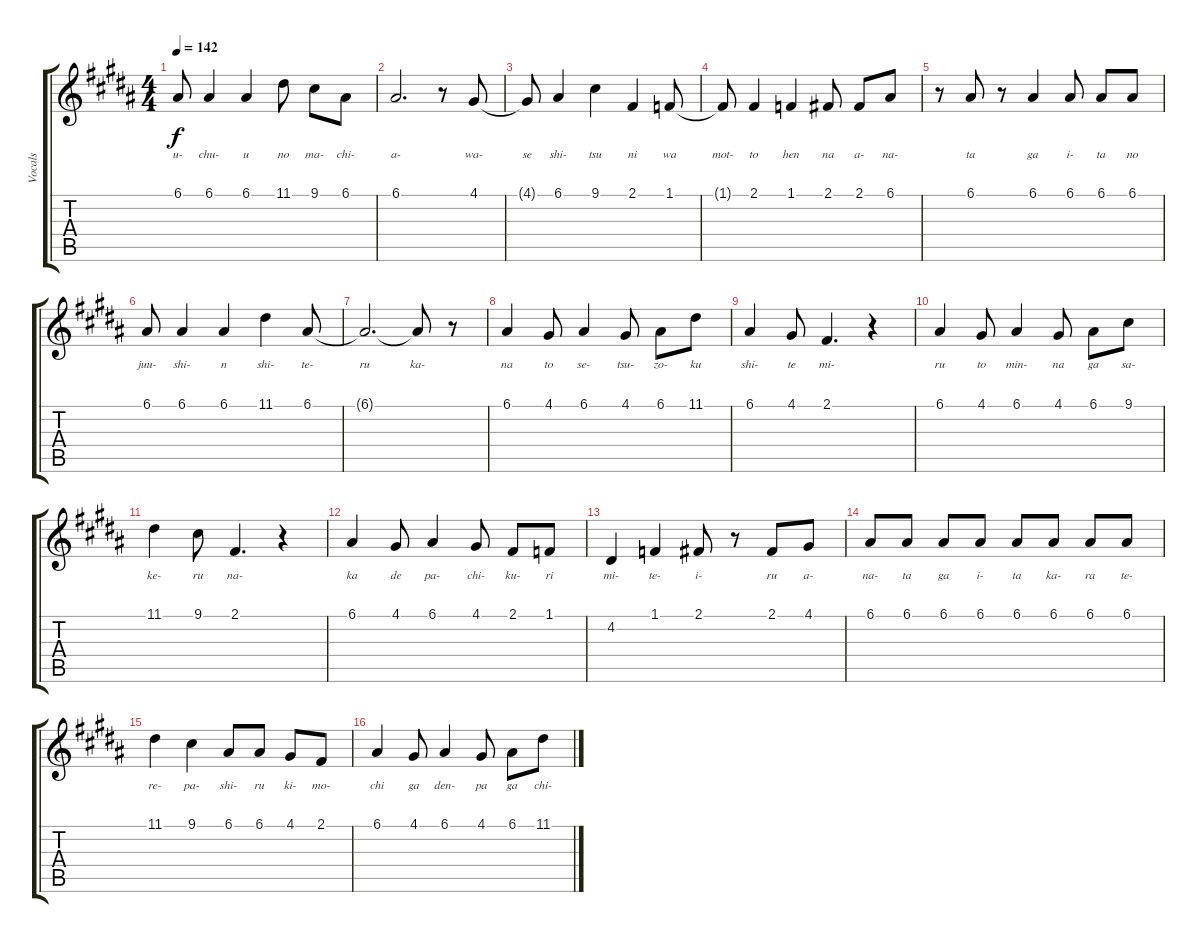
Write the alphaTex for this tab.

\track ("Vocals" "Vocals") {instrument lead1square}
\staff {score tabs}
\tuning (E4 B3 G3 D3 A2 E2) {hide}
\ts (4 4)
\tempo 142
\clef g2
\ks b
6.1{t}.8{lyrics (0 "u-") lyrics (1 "") lyrics (2 "") lyrics (3 "") lyrics (4 "") dy f} 6.1.4{lyrics (0 "chu-") lyrics (1 "") lyrics (2 "") lyrics (3 "") lyrics (4 "")} 6.1.4{lyrics (0 "u") lyrics (1 "") lyrics (2 "") lyrics (3 "") lyrics (4 "")} 11.1.8{lyrics (0 "no") lyrics (1 "") lyrics (2 "") lyrics (3 "") lyrics (4 "")} 9.1.8{lyrics (0 "ma-") lyrics (1 "") lyrics (2 "") lyrics (3 "") lyrics (4 "")} 6.1.8{lyrics (0 "chi-") lyrics (1 "") lyrics (2 "") lyrics (3 "") lyrics (4 "")} |
6.1.2{d lyrics (0 "a-") lyrics (1 "") lyrics (2 "") lyrics (3 "") lyrics (4 "")} r.8 4.1.8{lyrics (0 "wa-") lyrics (1 "") lyrics (2 "") lyrics (3 "") lyrics (4 "")} |
4.1{t}.8{lyrics (0 "se") lyrics (1 "") lyrics (2 "") lyrics (3 "") lyrics (4 "")} 6.1.4{lyrics (0 "shi-") lyrics (1 "") lyrics (2 "") lyrics (3 "") lyrics (4 "")} 9.1.4{lyrics (0 "tsu") lyrics (1 "") lyrics (2 "") lyrics (3 "") lyrics (4 "")} 2.1.4{lyrics (0 "ni") lyrics (1 "") lyrics (2 "") lyrics (3 "") lyrics (4 "")} 1.1.8{lyrics (0 "wa") lyrics (1 "") lyrics (2 "") lyrics (3 "") lyrics (4 "")} |
1.1{t}.8{lyrics (0 "mot-") lyrics (1 "") lyrics (2 "") lyrics (3 "") lyrics (4 "")} 2.1.4{lyrics (0 "to") lyrics (1 "") lyrics (2 "") lyrics (3 "") lyrics (4 "")} 1.1.4{lyrics (0 "hen") lyrics (1 "") lyrics (2 "") lyrics (3 "") lyrics (4 "")} 2.1.8{lyrics (0 "na") lyrics (1 "") lyrics (2 "") lyrics (3 "") lyrics (4 "")} 2.1.8{lyrics (0 "a-") lyrics (1 "") lyrics (2 "") lyrics (3 "") lyrics (4 "")} 6.1.8{lyrics (0 "na-") lyrics (1 "") lyrics (2 "") lyrics (3 "") lyrics (4 "")} |
r.8 6.1.8{lyrics (0 "ta") lyrics (1 "") lyrics (2 "") lyrics (3 "") lyrics (4 "")} r.8 6.1.4{lyrics (0 "ga") lyrics (1 "") lyrics (2 "") lyrics (3 "") lyrics (4 "")} 6.1.8{lyrics (0 "i-") lyrics (1 "") lyrics (2 "") lyrics (3 "") lyrics (4 "")} 6.1.8{lyrics (0 "ta") lyrics (1 "") lyrics (2 "") lyrics (3 "") lyrics (4 "")} 6.1.8{lyrics (0 "no") lyrics (1 "") lyrics (2 "") lyrics (3 "") lyrics (4 "")} |
6.1.8{lyrics (0 "juu-") lyrics (1 "") lyrics (2 "") lyrics (3 "") lyrics (4 "")} 6.1.4{lyrics (0 "shi-") lyrics (1 "") lyrics (2 "") lyrics (3 "") lyrics (4 "")} 6.1.4{lyrics (0 "n") lyrics (1 "") lyrics (2 "") lyrics (3 "") lyrics (4 "")} 11.1.4{lyrics (0 "shi-") lyrics (1 "") lyrics (2 "") lyrics (3 "") lyrics (4 "")} 6.1.8{lyrics (0 "te-") lyrics (1 "") lyrics (2 "") lyrics (3 "") lyrics (4 "")} |
6.1{t}.2{d lyrics (0 "ru") lyrics (1 "") lyrics (2 "") lyrics (3 "") lyrics (4 "")} 6.1{t}.8{lyrics (0 "ka-") lyrics (1 "") lyrics (2 "") lyrics (3 "") lyrics (4 "")} r.8 |
6.1.4{lyrics (0 "na") lyrics (1 "") lyrics (2 "") lyrics (3 "") lyrics (4 "")} 4.1.8{lyrics (0 "to") lyrics (1 "") lyrics (2 "") lyrics (3 "") lyrics (4 "")} 6.1.4{lyrics (0 "se-") lyrics (1 "") lyrics (2 "") lyrics (3 "") lyrics (4 "")} 4.1.8{lyrics (0 "tsu-") lyrics (1 "") lyrics (2 "") lyrics (3 "") lyrics (4 "")} 6.1.8{lyrics (0 "zo-") lyrics (1 "") lyrics (2 "") lyrics (3 "") lyrics (4 "")} 11.1.8{lyrics (0 "ku") lyrics (1 "") lyrics (2 "") lyrics (3 "") lyrics (4 "")} |
6.1.4{lyrics (0 "shi-") lyrics (1 "") lyrics (2 "") lyrics (3 "") lyrics (4 "")} 4.1.8{lyrics (0 "te") lyrics (1 "") lyrics (2 "") lyrics (3 "") lyrics (4 "")} 2.1.4{d lyrics (0 "mi-") lyrics (1 "") lyrics (2 "") lyrics (3 "") lyrics (4 "")} r.4 |
6.1.4{lyrics (0 "ru") lyrics (1 "") lyrics (2 "") lyrics (3 "") lyrics (4 "")} 4.1.8{lyrics (0 "to") lyrics (1 "") lyrics (2 "") lyrics (3 "") lyrics (4 "")} 6.1.4{lyrics (0 "min-") lyrics (1 "") lyrics (2 "") lyrics (3 "") lyrics (4 "")} 4.1.8{lyrics (0 "na") lyrics (1 "") lyrics (2 "") lyrics (3 "") lyrics (4 "")} 6.1.8{lyrics (0 "ga") lyrics (1 "") lyrics (2 "") lyrics (3 "") lyrics (4 "")} 9.1.8{lyrics (0 "sa-") lyrics (1 "") lyrics (2 "") lyrics (3 "") lyrics (4 "")} |
11.1.4{lyrics (0 "ke-") lyrics (1 "") lyrics (2 "") lyrics (3 "") lyrics (4 "")} 9.1.8{lyrics (0 "ru") lyrics (1 "") lyrics (2 "") lyrics (3 "") lyrics (4 "")} 2.1.4{d lyrics (0 "na-") lyrics (1 "") lyrics (2 "") lyrics (3 "") lyrics (4 "")} r.4 |
6.1.4{lyrics (0 "ka") lyrics (1 "") lyrics (2 "") lyrics (3 "") lyrics (4 "")} 4.1.8{lyrics (0 "de") lyrics (1 "") lyrics (2 "") lyrics (3 "") lyrics (4 "")} 6.1.4{lyrics (0 "pa-") lyrics (1 "") lyrics (2 "") lyrics (3 "") lyrics (4 "")} 4.1.8{lyrics (0 "chi-") lyrics (1 "") lyrics (2 "") lyrics (3 "") lyrics (4 "")} 2.1.8{lyrics (0 "ku-") lyrics (1 "") lyrics (2 "") lyrics (3 "") lyrics (4 "")} 1.1.8{lyrics (0 "ri") lyrics (1 "") lyrics (2 "") lyrics (3 "") lyrics (4 "")} |
4.2.4{lyrics (0 "mi-") lyrics (1 "") lyrics (2 "") lyrics (3 "") lyrics (4 "")} 1.1.4{lyrics (0 "te-") lyrics (1 "") lyrics (2 "") lyrics (3 "") lyrics (4 "")} 2.1.8{lyrics (0 "i-") lyrics (1 "") lyrics (2 "") lyrics (3 "") lyrics (4 "")} r.8 2.1.8{lyrics (0 "ru") lyrics (1 "") lyrics (2 "") lyrics (3 "") lyrics (4 "")} 4.1.8{lyrics (0 "a-") lyrics (1 "") lyrics (2 "") lyrics (3 "") lyrics (4 "")} |
6.1.8{lyrics (0 "na-") lyrics (1 "") lyrics (2 "") lyrics (3 "") lyrics (4 "")} 6.1.8{lyrics (0 "ta") lyrics (1 "") lyrics (2 "") lyrics (3 "") lyrics (4 "")} 6.1.8{lyrics (0 "ga") lyrics (1 "") lyrics (2 "") lyrics (3 "") lyrics (4 "")} 6.1.8{lyrics (0 "i-") lyrics (1 "") lyrics (2 "") lyrics (3 "") lyrics (4 "")} 6.1.8{lyrics (0 "ta") lyrics (1 "") lyrics (2 "") lyrics (3 "") lyrics (4 "")} 6.1.8{lyrics (0 "ka-") lyrics (1 "") lyrics (2 "") lyrics (3 "") lyrics (4 "")} 6.1.8{lyrics (0 "ra") lyrics (1 "") lyrics (2 "") lyrics (3 "") lyrics (4 "")} 6.1.8{lyrics (0 "te-") lyrics (1 "") lyrics (2 "") lyrics (3 "") lyrics (4 "")} |
11.1.4{lyrics (0 "re-") lyrics (1 "") lyrics (2 "") lyrics (3 "") lyrics (4 "")} 9.1.4{lyrics (0 "pa-") lyrics (1 "") lyrics (2 "") lyrics (3 "") lyrics (4 "")} 6.1.8{lyrics (0 "shi-") lyrics (1 "") lyrics (2 "") lyrics (3 "") lyrics (4 "")} 6.1.8{lyrics (0 "ru") lyrics (1 "") lyrics (2 "") lyrics (3 "") lyrics (4 "")} 4.1.8{lyrics (0 "ki-") lyrics (1 "") lyrics (2 "") lyrics (3 "") lyrics (4 "")} 2.1.8{lyrics (0 "mo-") lyrics (1 "") lyrics (2 "") lyrics (3 "") lyrics (4 "")} |
6.1.4{lyrics (0 "chi") lyrics (1 "") lyrics (2 "") lyrics (3 "") lyrics (4 "")} 4.1.8{lyrics (0 "ga") lyrics (1 "") lyrics (2 "") lyrics (3 "") lyrics (4 "")} 6.1.4{lyrics (0 "den-") lyrics (1 "") lyrics (2 "") lyrics (3 "") lyrics (4 "")} 4.1.8{lyrics (0 "pa") lyrics (1 "") lyrics (2 "") lyrics (3 "") lyrics (4 "")} 6.1.8{lyrics (0 "ga") lyrics (1 "") lyrics (2 "") lyrics (3 "") lyrics (4 "")} 11.1.8{lyrics (0 "chi-") lyrics (1 "") lyrics (2 "") lyrics (3 "") lyrics (4 "")}
